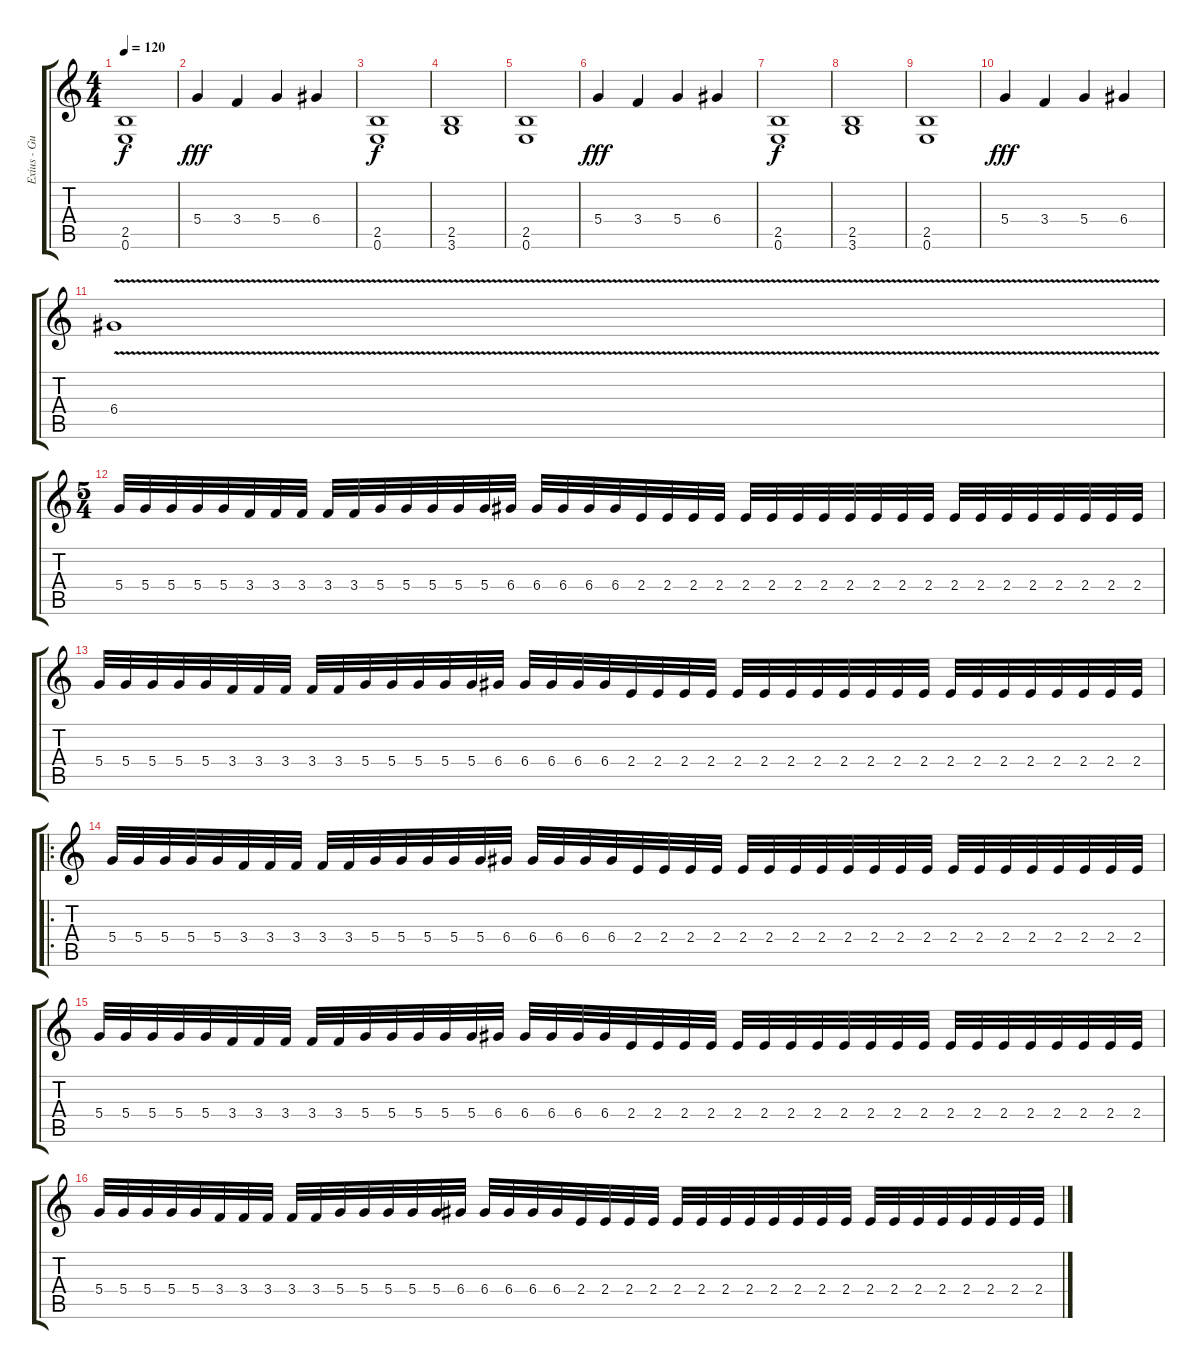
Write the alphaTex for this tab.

\track ("Exius - Guitar - (Six String)" "Exius - Gu") {instrument distortionguitar}
\staff {score tabs}
\tuning (E4 B3 G3 D3 A2 E2) {hide}
\ts (4 4)
\tempo 120
\clef g2
\ks c
(2.5 0.6).1{dy f} |
5.4.4{dy fff} 3.4.4 5.4.4 6.4.4 |
(2.5 0.6).1{dy f} |
(2.5 3.6).1 |
(2.5 0.6).1 |
5.4.4{dy fff} 3.4.4 5.4.4 6.4.4 |
(2.5 0.6).1{dy f} |
(2.5 3.6).1 |
(2.5 0.6).1 |
5.4.4{dy fff} 3.4.4 5.4.4 6.4.4 |
6.4{v}.1 |
\ts (5 4)
5.4.32 5.4.32 5.4.32 5.4.32 5.4.32 3.4.32 3.4.32 3.4.32 3.4.32 3.4.32 5.4.32 5.4.32 5.4.32 5.4.32 5.4.32 6.4.32 6.4.32 6.4.32 6.4.32 6.4.32 2.4.32 2.4.32 2.4.32 2.4.32 2.4.32 2.4.32 2.4.32 2.4.32 2.4.32 2.4.32 2.4.32 2.4.32 2.4.32 2.4.32 2.4.32 2.4.32 2.4.32 2.4.32 2.4.32 2.4.32 |
5.4.32 5.4.32 5.4.32 5.4.32 5.4.32 3.4.32 3.4.32 3.4.32 3.4.32 3.4.32 5.4.32 5.4.32 5.4.32 5.4.32 5.4.32 6.4.32 6.4.32 6.4.32 6.4.32 6.4.32 2.4.32 2.4.32 2.4.32 2.4.32 2.4.32 2.4.32 2.4.32 2.4.32 2.4.32 2.4.32 2.4.32 2.4.32 2.4.32 2.4.32 2.4.32 2.4.32 2.4.32 2.4.32 2.4.32 2.4.32 |
\ro
5.4.32 5.4.32 5.4.32 5.4.32 5.4.32 3.4.32 3.4.32 3.4.32 3.4.32 3.4.32 5.4.32 5.4.32 5.4.32 5.4.32 5.4.32 6.4.32 6.4.32 6.4.32 6.4.32 6.4.32 2.4.32 2.4.32 2.4.32 2.4.32 2.4.32 2.4.32 2.4.32 2.4.32 2.4.32 2.4.32 2.4.32 2.4.32 2.4.32 2.4.32 2.4.32 2.4.32 2.4.32 2.4.32 2.4.32 2.4.32 |
5.4.32 5.4.32 5.4.32 5.4.32 5.4.32 3.4.32 3.4.32 3.4.32 3.4.32 3.4.32 5.4.32 5.4.32 5.4.32 5.4.32 5.4.32 6.4.32 6.4.32 6.4.32 6.4.32 6.4.32 2.4.32 2.4.32 2.4.32 2.4.32 2.4.32 2.4.32 2.4.32 2.4.32 2.4.32 2.4.32 2.4.32 2.4.32 2.4.32 2.4.32 2.4.32 2.4.32 2.4.32 2.4.32 2.4.32 2.4.32 |
5.4.32 5.4.32 5.4.32 5.4.32 5.4.32 3.4.32 3.4.32 3.4.32 3.4.32 3.4.32 5.4.32 5.4.32 5.4.32 5.4.32 5.4.32 6.4.32 6.4.32 6.4.32 6.4.32 6.4.32 2.4.32 2.4.32 2.4.32 2.4.32 2.4.32 2.4.32 2.4.32 2.4.32 2.4.32 2.4.32 2.4.32 2.4.32 2.4.32 2.4.32 2.4.32 2.4.32 2.4.32 2.4.32 2.4.32 2.4.32
